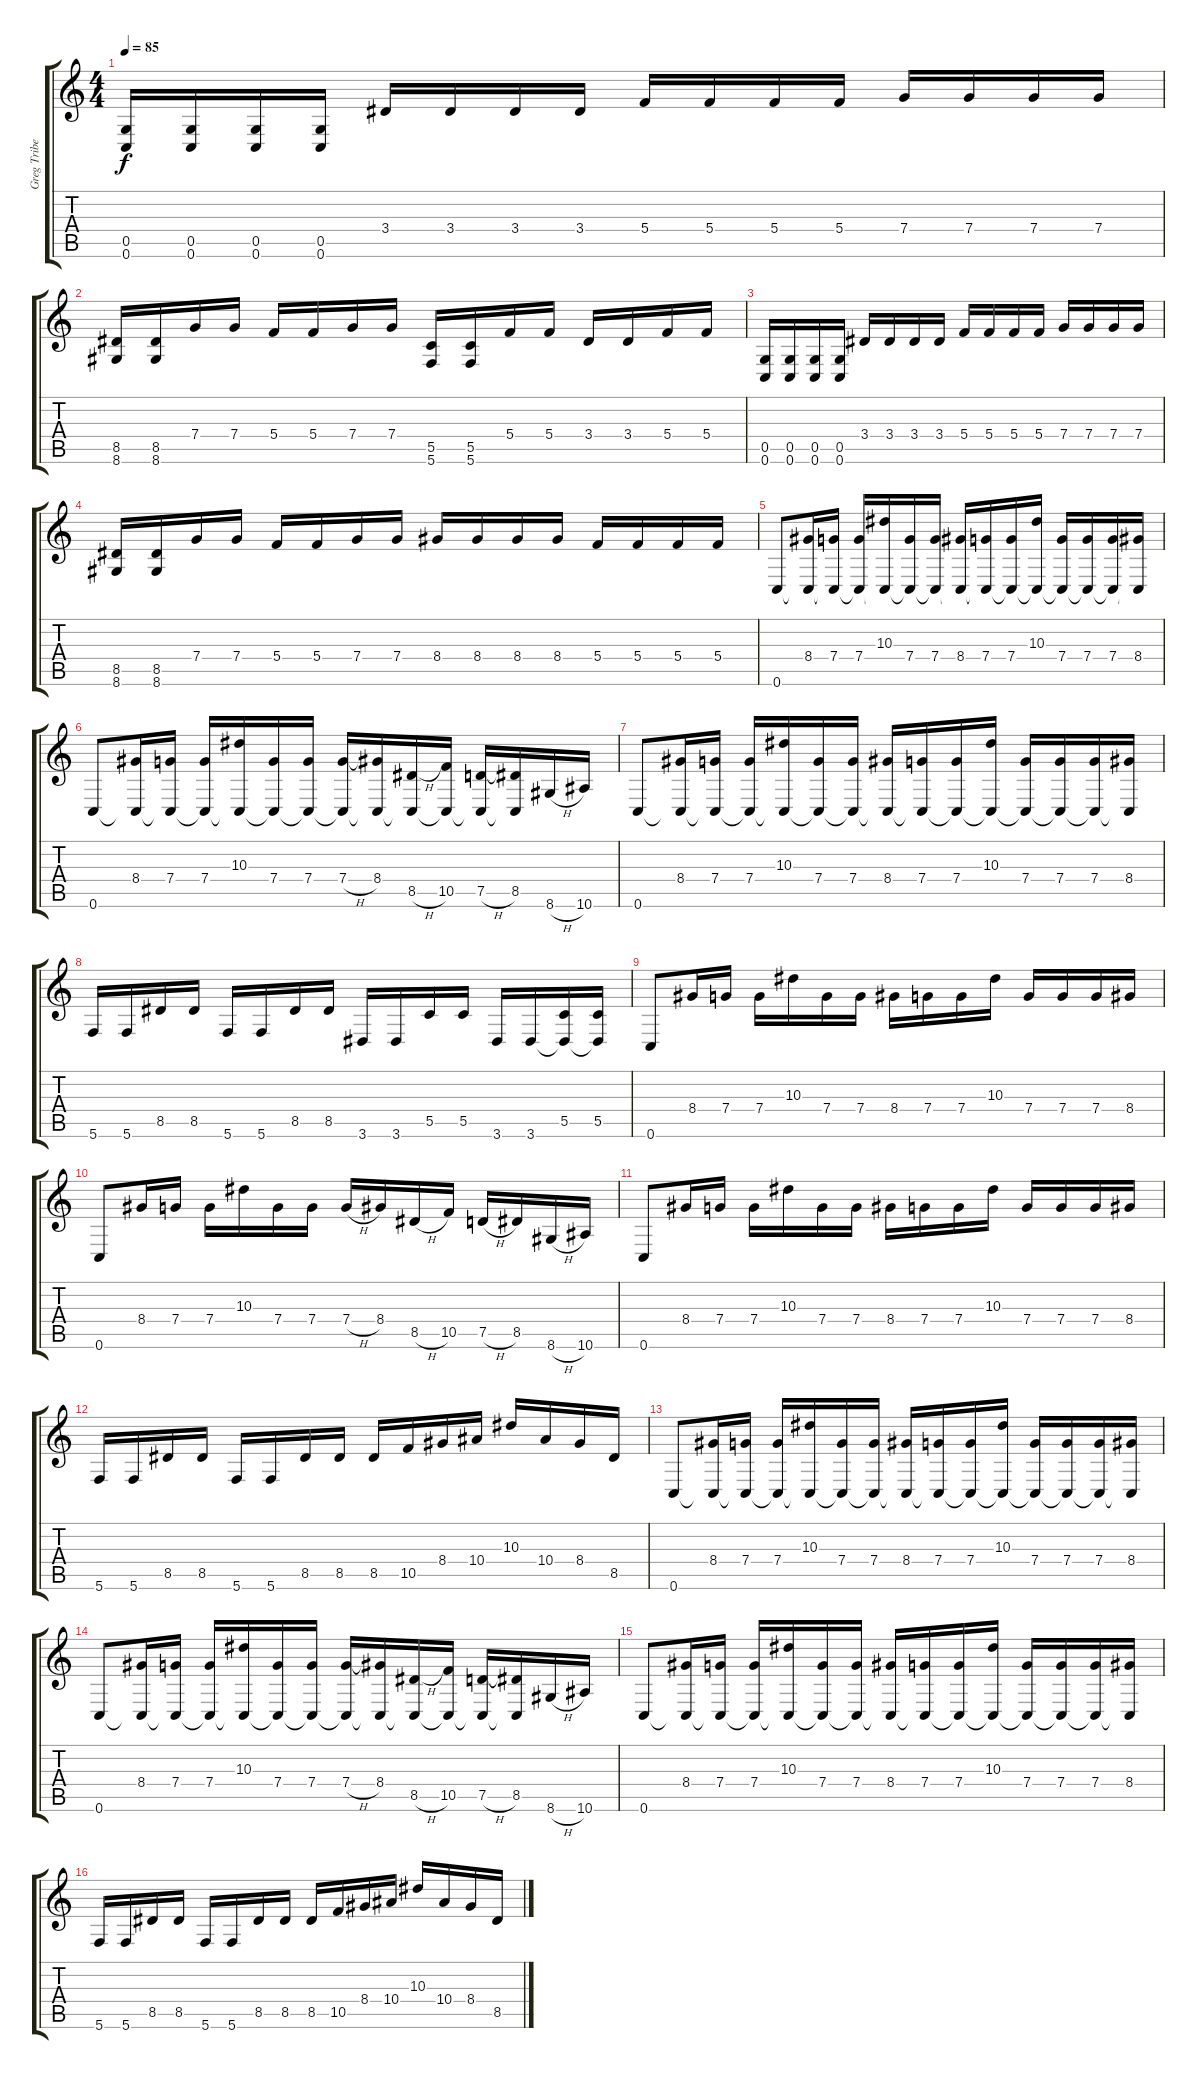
\track ("Greg Tribett" "Greg Tribe") {instrument electricguitarclean}
\staff {score tabs}
\tuning (D4 A3 F3 C3 G2 C2) {hide}
\ts (4 4)
\tempo 85
\clef g2
\ks c
(0.5 0.6).16{dy f instrument distortionguitar} (0.5 0.6).16 (0.5 0.6).16 (0.5 0.6).16 3.4.16 3.4.16 3.4.16 3.4.16 5.4.16 5.4.16 5.4.16 5.4.16 7.4.16 7.4.16 7.4.16 7.4.16 |
(8.5 8.6).16 (8.5 8.6).16 7.4.16 7.4.16 5.4.16 5.4.16 7.4.16 7.4.16 (5.5 5.6).16 (5.5 5.6).16 5.4.16 5.4.16 3.4.16 3.4.16 5.4.16 5.4.16 |
(0.5 0.6).16{instrument distortionguitar} (0.5 0.6).16 (0.5 0.6).16 (0.5 0.6).16 3.4.16 3.4.16 3.4.16 3.4.16 5.4.16 5.4.16 5.4.16 5.4.16 7.4.16 7.4.16 7.4.16 7.4.16 |
(8.5 8.6).16 (8.5 8.6).16 7.4.16 7.4.16 5.4.16 5.4.16 7.4.16 7.4.16 8.4.16 8.4.16 8.4.16 8.4.16 5.4.16 5.4.16 5.4.16 5.4.16 |
0.6.8 (8.4 0.6{t}).16 (7.4 0.6{t}).16 (7.4 0.6{t}).16 (10.3 0.6{t}).16 (7.4 0.6{t}).16 (7.4 0.6{t}).16 (8.4 0.6{t}).16 (7.4 0.6{t}).16 (7.4 0.6{t}).16 (10.3 0.6{t}).16 (7.4 0.6{t}).16 (7.4 0.6{t}).16 (7.4 0.6{t}).16 (8.4 0.6{t}).16 |
0.6.8 (8.4 0.6{t}).16 (7.4 0.6{t}).16 (7.4 0.6{t}).16 (10.3 0.6{t}).16 (7.4 0.6{t}).16 (7.4 0.6{t}).16 (7.4{h} 0.6{t}).16 (8.4 0.6{t}).16 (8.5{h} 0.6{t}).16 (10.5 0.6{t}).16 (7.5{h} 0.6{t}).16 (8.5 0.6{t}).16 8.6{h}.16 10.6.16 |
0.6.8 (8.4 0.6{t}).16 (7.4 0.6{t}).16 (7.4 0.6{t}).16 (10.3 0.6{t}).16 (7.4 0.6{t}).16 (7.4 0.6{t}).16 (8.4 0.6{t}).16 (7.4 0.6{t}).16 (7.4 0.6{t}).16 (10.3 0.6{t}).16 (7.4 0.6{t}).16 (7.4 0.6{t}).16 (7.4 0.6{t}).16 (8.4 0.6{t}).16 |
5.6.16 5.6.16 8.5.16 8.5.16 5.6.16 5.6.16 8.5.16 8.5.16 3.6.16 3.6.16 5.5.16 5.5.16 3.6.16 3.6.16 (5.5 3.6{t}).16 (5.5 3.6{t}).16 |
0.6.8{volume 10} 8.4.16 7.4.16 7.4.16 10.3.16 7.4.16 7.4.16 8.4.16 7.4.16 7.4.16 10.3.16 7.4.16 7.4.16 7.4.16 8.4.16 |
0.6.8 8.4.16 7.4.16 7.4.16 10.3.16 7.4.16 7.4.16 7.4{h}.16 8.4.16 8.5{h}.16 10.5.16 7.5{h}.16 8.5.16 8.6{h}.16 10.6.16 |
0.6.8 8.4.16 7.4.16 7.4.16 10.3.16 7.4.16 7.4.16 8.4.16 7.4.16 7.4.16 10.3.16 7.4.16 7.4.16 7.4.16 8.4.16 |
5.6.16 5.6.16 8.5.16 8.5.16 5.6.16 5.6.16 8.5.16 8.5.16 8.5.16 10.5.16 8.4.16 10.4.16 10.3.16 10.4.16 8.4.16 8.5.16 |
0.6.8{volume 13} (8.4 0.6{t}).16 (7.4 0.6{t}).16 (7.4 0.6{t}).16 (10.3 0.6{t}).16 (7.4 0.6{t}).16 (7.4 0.6{t}).16 (8.4 0.6{t}).16 (7.4 0.6{t}).16 (7.4 0.6{t}).16 (10.3 0.6{t}).16 (7.4 0.6{t}).16 (7.4 0.6{t}).16 (7.4 0.6{t}).16 (8.4 0.6{t}).16 |
0.6.8 (8.4 0.6{t}).16 (7.4 0.6{t}).16 (7.4 0.6{t}).16 (10.3 0.6{t}).16 (7.4 0.6{t}).16 (7.4 0.6{t}).16 (7.4{h} 0.6{t}).16 (8.4 0.6{t}).16 (8.5{h} 0.6{t}).16 (10.5 0.6{t}).16 (7.5{h} 0.6{t}).16 (8.5 0.6{t}).16 8.6{h}.16 10.6.16 |
0.6.8 (8.4 0.6{t}).16 (7.4 0.6{t}).16 (7.4 0.6{t}).16 (10.3 0.6{t}).16 (7.4 0.6{t}).16 (7.4 0.6{t}).16 (8.4 0.6{t}).16 (7.4 0.6{t}).16 (7.4 0.6{t}).16 (10.3 0.6{t}).16 (7.4 0.6{t}).16 (7.4 0.6{t}).16 (7.4 0.6{t}).16 (8.4 0.6{t}).16 |
5.6.16 5.6.16 8.5.16 8.5.16 5.6.16 5.6.16 8.5.16 8.5.16 8.5.16 10.5.16 8.4.16 10.4.16 10.3.16 10.4.16 8.4.16 8.5.16
